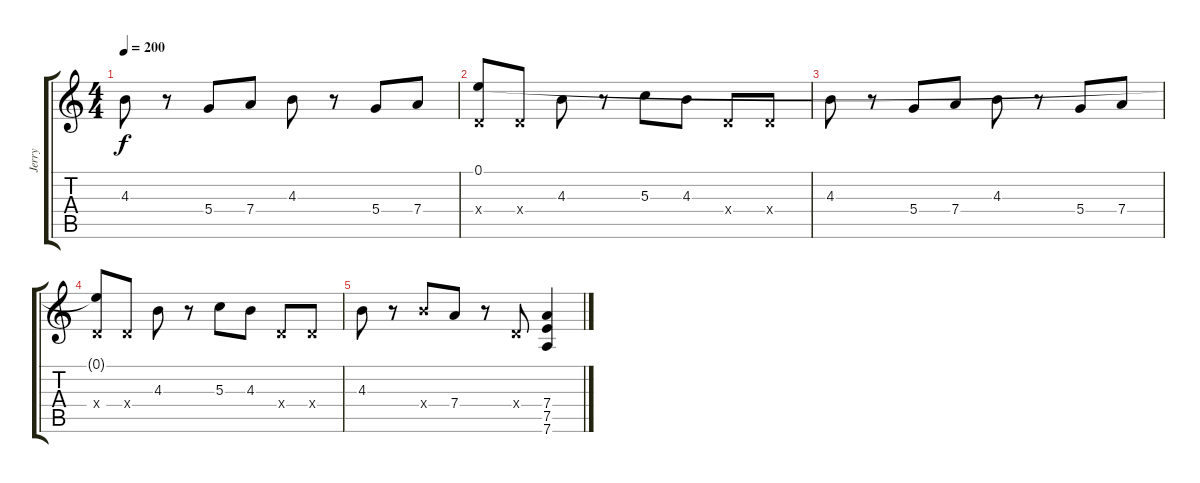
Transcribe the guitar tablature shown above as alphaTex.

\track ("Jerry" "Jerry") {instrument overdrivenguitar}
\staff {score tabs}
\tuning (E4 B3 G3 D3 A2 D2) {hide}
\ts (4 4)
\tempo 200
\clef g2
\ks c
4.3.8{dy f} r.8 5.4.8 7.4.8 4.3.8 r.8 5.4.8 7.4.8 |
(0.1{t} 0.4{x}).8 0.4{x}.8 4.3.8 r.8 5.3.8 4.3.8 0.4{x}.8 0.4{x}.8 |
4.3.8 r.8 5.4.8 7.4.8 4.3.8 r.8 5.4.8 7.4.8 |
(0.1{t} 0.4{x}).8 0.4{x}.8 4.3.8 r.8 5.3.8 4.3.8 0.4{x}.8 0.4{x}.8 |
4.3.8 r.8 9.4{x}.8 7.4.8 r.8 0.4{x}.8 (7.4 7.5 7.6).4
